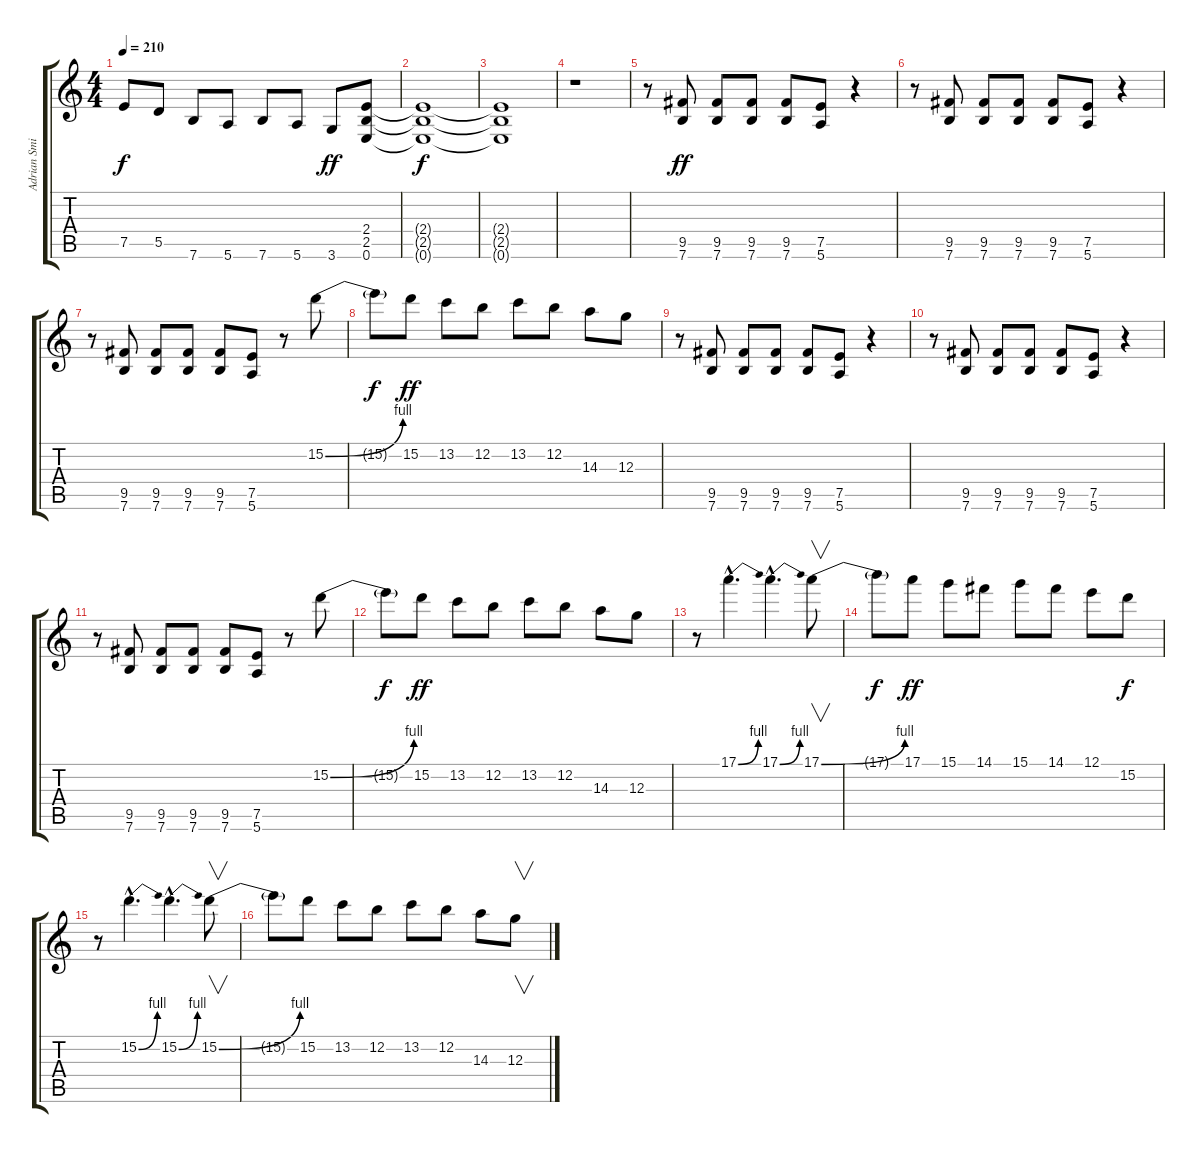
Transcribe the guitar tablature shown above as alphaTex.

\track ("Adrian Smith" "Adrian Smi") {instrument distortionguitar}
\staff {score tabs}
\tuning (E4 B3 G3 D3 A2 E2) {hide}
\ts (4 4)
\tempo 210
\clef g2
\ks c
7.5{t}.8{dy f} 5.5.8 7.6.8 5.6.8 7.6.8 5.6.8 3.6.8{dy ff} (2.4 2.5 0.6).8 |
(2.4{t} 2.5{t} 0.6{t}).1{dy f} |
(2.4{t} 2.5{t} 0.6{t}).1 |
r.1 |
r.8 (9.5 7.6).8{dy ff} (9.5 7.6).8 (9.5 7.6).8 (9.5 7.6).8 (7.5 5.6).8 r.4 |
r.8 (9.5 7.6).8 (9.5 7.6).8 (9.5 7.6).8 (9.5 7.6).8 (7.5 5.6).8 r.4 |
r.8 (9.5 7.6).8 (9.5 7.6).8 (9.5 7.6).8 (9.5 7.6).8 (7.5 5.6).8 r.8 15.2{be (bend 0 0 60 4)}.8 |
15.2{t}.8{dy f} 15.2.8{dy ff} 13.2.8 12.2.8 13.2.8 12.2.8 14.3.8 12.3.8 |
r.8 (9.5 7.6).8 (9.5 7.6).8 (9.5 7.6).8 (9.5 7.6).8 (7.5 5.6).8 r.4 |
r.8 (9.5 7.6).8 (9.5 7.6).8 (9.5 7.6).8 (9.5 7.6).8 (7.5 5.6).8 r.4 |
r.8 (9.5 7.6).8 (9.5 7.6).8 (9.5 7.6).8 (9.5 7.6).8 (7.5 5.6).8 r.8 15.2{be (bend 0 0 60 4)}.8 |
15.2{t}.8{dy f} 15.2.8{dy ff} 13.2.8 12.2.8 13.2.8 12.2.8 14.3.8 12.3.8 |
r.8 17.1{be (bend 0 0 60 4) hac}.4{d} 17.1{be (bend 0 0 60 4) hac}.4{d} 17.1{be (bend 0 0 60 4)}.8{v} |
17.1{t}.8{dy f} 17.1.8{dy ff} 15.1.8 14.1.8 15.1.8 14.1.8 12.1.8 15.2.8{dy f} |
r.8 15.2{be (bend 0 0 60 4) hac}.4{d} 15.2{be (bend 0 0 60 4) hac}.4{d} 15.2{be (bend 0 0 60 4)}.8{v} |
15.2{t}.8 15.2.8 13.2.8 12.2.8 13.2.8 12.2.8 14.3.8 12.3.8{v}
